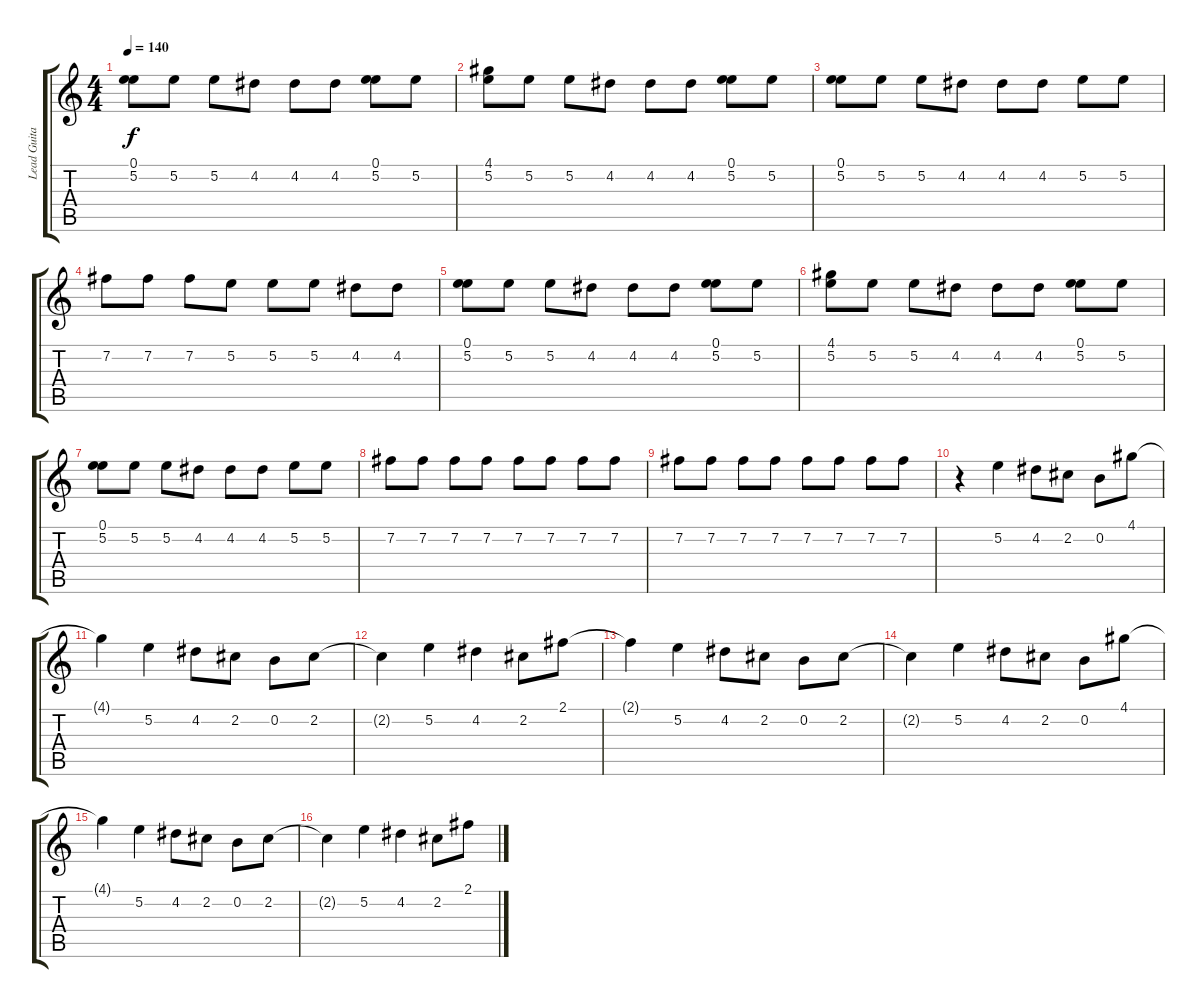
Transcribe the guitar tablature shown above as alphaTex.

\track ("Lead Guitar" "Lead Guita") {instrument electricguitarclean}
\staff {score tabs}
\tuning (E4 B3 G3 D3 A2 E2) {hide}
\ts (4 4)
\tempo 140
\clef g2
\ks c
(0.1 5.2).8{dy f instrument electricguitarclean} 5.2.8 5.2.8 4.2.8 4.2.8 4.2.8 (0.1 5.2).8 5.2.8 |
(4.1 5.2).8 5.2.8 5.2.8 4.2.8 4.2.8 4.2.8 (0.1 5.2).8 5.2.8 |
(0.1 5.2).8 5.2.8 5.2.8 4.2.8 4.2.8 4.2.8 5.2.8 5.2.8 |
7.2.8 7.2.8 7.2.8 5.2.8 5.2.8 5.2.8 4.2.8 4.2.8 |
(0.1 5.2).8 5.2.8 5.2.8 4.2.8 4.2.8 4.2.8 (0.1 5.2).8 5.2.8 |
(4.1 5.2).8 5.2.8 5.2.8 4.2.8 4.2.8 4.2.8 (0.1 5.2).8 5.2.8 |
(0.1 5.2).8 5.2.8 5.2.8 4.2.8 4.2.8 4.2.8 5.2.8 5.2.8 |
7.2.8 7.2.8 7.2.8 7.2.8 7.2.8 7.2.8 7.2.8 7.2.8 |
7.2.8 7.2.8 7.2.8 7.2.8 7.2.8 7.2.8 7.2.8 7.2.8 |
r.4 5.2.4 4.2.8 2.2.8 0.2.8 4.1.8 |
4.1{t}.4 5.2.4 4.2.8 2.2.8 0.2.8 2.2.8 |
2.2{t}.4 5.2.4 4.2.4 2.2.8 2.1.8 |
2.1{t}.4 5.2.4 4.2.8 2.2.8 0.2.8 2.2.8 |
2.2{t}.4 5.2.4 4.2.8 2.2.8 0.2.8 4.1.8 |
4.1{t}.4 5.2.4 4.2.8 2.2.8 0.2.8 2.2.8 |
2.2{t}.4 5.2.4 4.2.4 2.2.8 2.1.8
